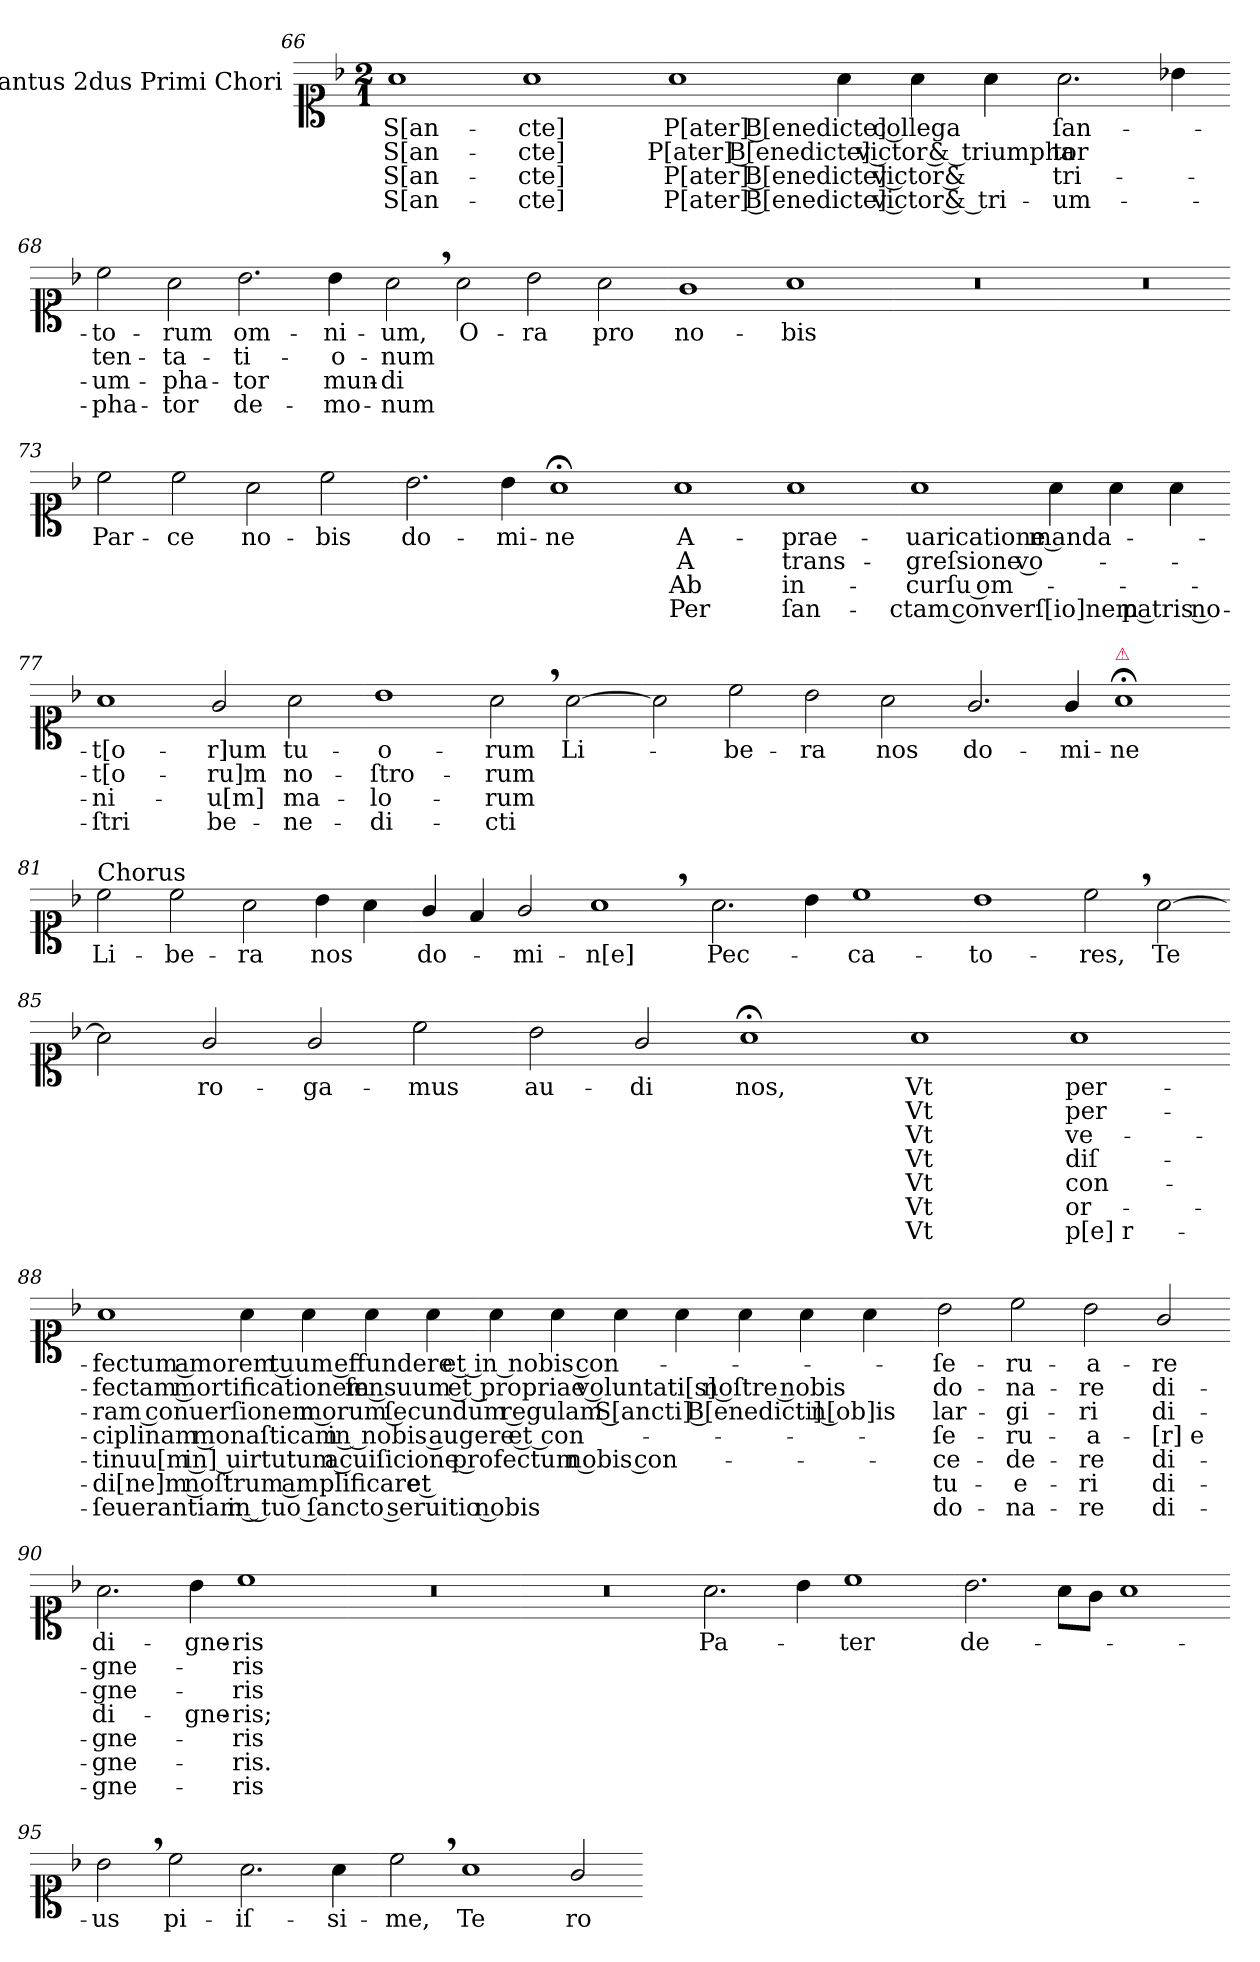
**kern	**text	**text	**text	**text	**text	**text	**text
*part1	*part1	*part1	*part1	*part1	*part1	*part1	*part1
*staff1	*staff1	*staff1	*staff1	*staff1	*staff1	*staff1	*staff1
*I"Cantus 2dus Primi Chori	*	*	*	*	*	*	*
*clefC1	*	*	*	*	*	*	*
*k[b-]	*	*	*	*	*	*	*
*F:	*	*	*	*	*	*	*
*M2/1	*	*	*	*	*	*	*
=66-	=66-	=66-	=66-	=66-	=66-	=66-	=66-
1a	S[an-	S[an-	S[an-	S[an-	.	.	.
1a	-cte]	-cte]	-cte]	-cte]	.	.	.
=67-	=67-	=67-	=67-	=67-	=67-	=67-	=67-
1a	P[ater] B[enedicte] collega	P[ater] B[enedicte] victor & triumpha-	P[ater] B[enedicte] victor &	P[ater] B[enedicte] victor & tri-	.	.	.
4a	.	.	.	.	.	.	.
4a	.	.	.	.	.	.	.
4a	.	.	.	.	.	.	.
2.a\	ſan-	-tor	tri-	-um-	.	.	.
4b-X\	.	.	.	.	.	.	.
=68-	=68-	=68-	=68-	=68-	=68-	=68-	=68-
2cc\	-[c]to-	ten-	-um-	-pha-	.	.	.
2a\	-rum	-ta-	-pha-	-tor	.	.	.
2.b-\	om-	-ti-	-tor	de-	.	.	.
4b-\	-ni-	-o-	mun-	-mo-	.	.	.
=69-	=69-	=69-	=69-	=69-	=69-	=69-	=69-
2a,\	-um,	-num	-di	-num	.	.	.
2a\	O-	.	.	.	.	.	.
2b-\	-ra	.	.	.	.	.	.
2a\	pro	.	.	.	.	.	.
=70-	=70-	=70-	=70-	=70-	=70-	=70-	=70-
1g	no-	.	.	.	.	.	.
1a	-bis	.	.	.	.	.	.
=71-	=71-	=71-	=71-	=71-	=71-	=71-	=71-
0r	.	.	.	.	.	.	.
=72-	=72-	=72-	=72-	=72-	=72-	=72-	=72-
0r	.	.	.	.	.	.	.
=73-	=73-	=73-	=73-	=73-	=73-	=73-	=73-
2cc\	Par-	.	.	.	.	.	.
2cc\	-ce	.	.	.	.	.	.
2a\	no-	.	.	.	.	.	.
2cc\	-bis	.	.	.	.	.	.
=74-	=74-	=74-	=74-	=74-	=74-	=74-	=74-
2.b-\	do-	.	.	.	.	.	.
4b-\	-mi-	.	.	.	.	.	.
1a;	-ne	.	.	.	.	.	.
=75-	=75-	=75-	=75-	=75-	=75-	=75-	=75-
1a	A-	A	Ab	Per	.	.	.
1a	-prae-	trans-	in-	ſan-	.	.	.
=76-	=76-	=76-	=76-	=76-	=76-	=76-	=76-
1a	-uaricatione manda-	-greſsione vo-	-curſu om-	-ctam converſ[io]nem patris no-	.	.	.
4a	.	.	.	.	.	.	.
4a	.	.	.	.	.	.	.
4a	.	.	.	.	.	.	.
=77-	=77-	=77-	=77-	=77-	=77-	=77-	=77-
1a	t[o-	-t[o-	-ni-	-ſtri	.	.	.
2g/	-r]um	-ru]m	-u[m]	be-	.	.	.
2a\	tu-	no-	ma-	-ne-	.	.	.
=78-	=78-	=78-	=78-	=78-	=78-	=78-	=78-
1b-	-o-	-ſtro-	-lo-	-di-	.	.	.
2a,\	-rum	-rum	-rum	-cti	.	.	.
[2a\	Li-	.	.	.	.	.	.
=79-	=79-	=79-	=79-	=79-	=79-	=79-	=79-
2a\]	.	.	.	.	.	.	.
2cc\	-be-	.	.	.	.	.	.
2b-\	-ra	.	.	.	.	.	.
2a\	nos	.	.	.	.	.	.
=80-	=80-	=80-	=80-	=80-	=80-	=80-	=80-
2.g/	do-	.	.	.	.	.	.
4g/	-mi-	.	.	.	.	.	.
!LO:TX:a:color=crimson:t=⚠	!	!	!	!	!	!	!
1a;	-ne	.	.	.	.	.	.
=81-	=81-	=81-	=81-	=81-	=81-	=81-	=81-
!LO:TX:a:t=Chorus	!	!	!	!	!	!	!
2cc\	Li-	.	.	.	.	.	.
2cc\	-be-	.	.	.	.	.	.
2a\	-ra	.	.	.	.	.	.
4b-\	nos	.	.	.	.	.	.
4a\	.	.	.	.	.	.	.
=82-	=82-	=82-	=82-	=82-	=82-	=82-	=82-
4g/	do-	.	.	.	.	.	.
4f/	.	.	.	.	.	.	.
2g/	-mi-	.	.	.	.	.	.
1a,	-n[e]	.	.	.	.	.	.
=83-	=83-	=83-	=83-	=83-	=83-	=83-	=83-
2.a\	Pec-	.	.	.	.	.	.
4b-\	.	.	.	.	.	.	.
1cc	-ca-	.	.	.	.	.	.
=84-	=84-	=84-	=84-	=84-	=84-	=84-	=84-
1b-	-to-	.	.	.	.	.	.
2cc,\	res,	.	.	.	.	.	.
[2a\	Te	.	.	.	.	.	.
=85-	=85-	=85-	=85-	=85-	=85-	=85-	=85-
2a\]	.	.	.	.	.	.	.
2g/	ro-	.	.	.	.	.	.
2g/	-ga-	.	.	.	.	.	.
2cc\	-mus	.	.	.	.	.	.
=86-	=86-	=86-	=86-	=86-	=86-	=86-	=86-
2b-\	au-	.	.	.	.	.	.
2g/	-di	.	.	.	.	.	.
1a;	nos,	.	.	.	.	.	.
=87-	=87-	=87-	=87-	=87-	=87-	=87-	=87-
1a	Vt	Vt	Vt	Vt	Vt	Vt	Vt
1a	per-	per-	ve-	diſ-	con-	or-	p[e]r-
=88-	=88-	=88-	=88-	=88-	=88-	=88-	=88-
1a	-fectum amorem tuum effundere et in nobis con-	-fectam mortificationem ſensuum et propriae voluntati[s] noſtre nobis	-ram conuerſionem morum ſecundum regulam S[ancti] B[enedicti] n[ob]is	-ciplinam monaſticam in nobis augere et con-	-tinuu[m in] uirtutum acuiſicione profectum nobis con-	-di[ne]m noſtrum amplificare et	-ſeuerantiam in tuo ſancto seruitio nobis
4a	.	.	.	.	.	.	.
4a	.	.	.	.	.	.	.
4a	.	.	.	.	.	.	.
4a	.	.	.	.	.	.	.
4a	.	.	.	.	.	.	.
4a	.	.	.	.	.	.	.
4a	.	.	.	.	.	.	.
4a	.	.	.	.	.	.	.
4a	.	.	.	.	.	.	.
4a	.	.	.	.	.	.	.
4a	.	.	.	.	.	.	.
=89-	=89-	=89-	=89-	=89-	=89-	=89-	=89-
2b-\	-ſe-	do-	lar-	-ſe-	-ce-	tu-	do-
2cc\	-ru-	-na-	-gi-	ru-	-de-	-e-	-na-
2b-\	-a-	-re	-ri	-a-	-re	-ri	-re
2g/	-re	di-	di-	-[r]e	di-	di-	di-
=90-	=90-	=90-	=90-	=90-	=90-	=90-	=90-
2.a\	di-	-gne-	-gne-	di-	-gne-	-gne-	-gne-
4b-\	-gne-	.	.	-gne-	.	.	.
1cc	-ris	-ris	-ris	-ris;	-ris	-ris.	-ris
=91-	=91-	=91-	=91-	=91-	=91-	=91-	=91-
0r	.	.	.	.	.	.	.
=92-	=92-	=92-	=92-	=92-	=92-	=92-	=92-
0r	.	.	.	.	.	.	.
=93-	=93-	=93-	=93-	=93-	=93-	=93-	=93-
2.a\	Pa-	.	.	.	.	.	.
4b-\	.	.	.	.	.	.	.
1cc	-ter	.	.	.	.	.	.
=94-	=94-	=94-	=94-	=94-	=94-	=94-	=94-
2.b-\	de-	.	.	.	.	.	.
8a\L	.	.	.	.	.	.	.
8g\J	.	.	.	.	.	.	.
1a	.	.	.	.	.	.	.
=95-	=95-	=95-	=95-	=95-	=95-	=95-	=95-
2b-,\	-us	.	.	.	.	.	.
2cc\	pi-	.	.	.	.	.	.
2.a\	-iſ-	.	.	.	.	.	.
4a\	-si-	.	.	.	.	.	.
=96-	=96-	=96-	=96-	=96-	=96-	=96-	=96-
2cc,\	-me,	.	.	.	.	.	.
1a	Te	.	.	.	.	.	.
2g/	ro-	.	.	.	.	.	.
=-	=-	=-	=-	=-	=-	=-	=-
*-	*-	*-	*-	*-	*-	*-	*-
